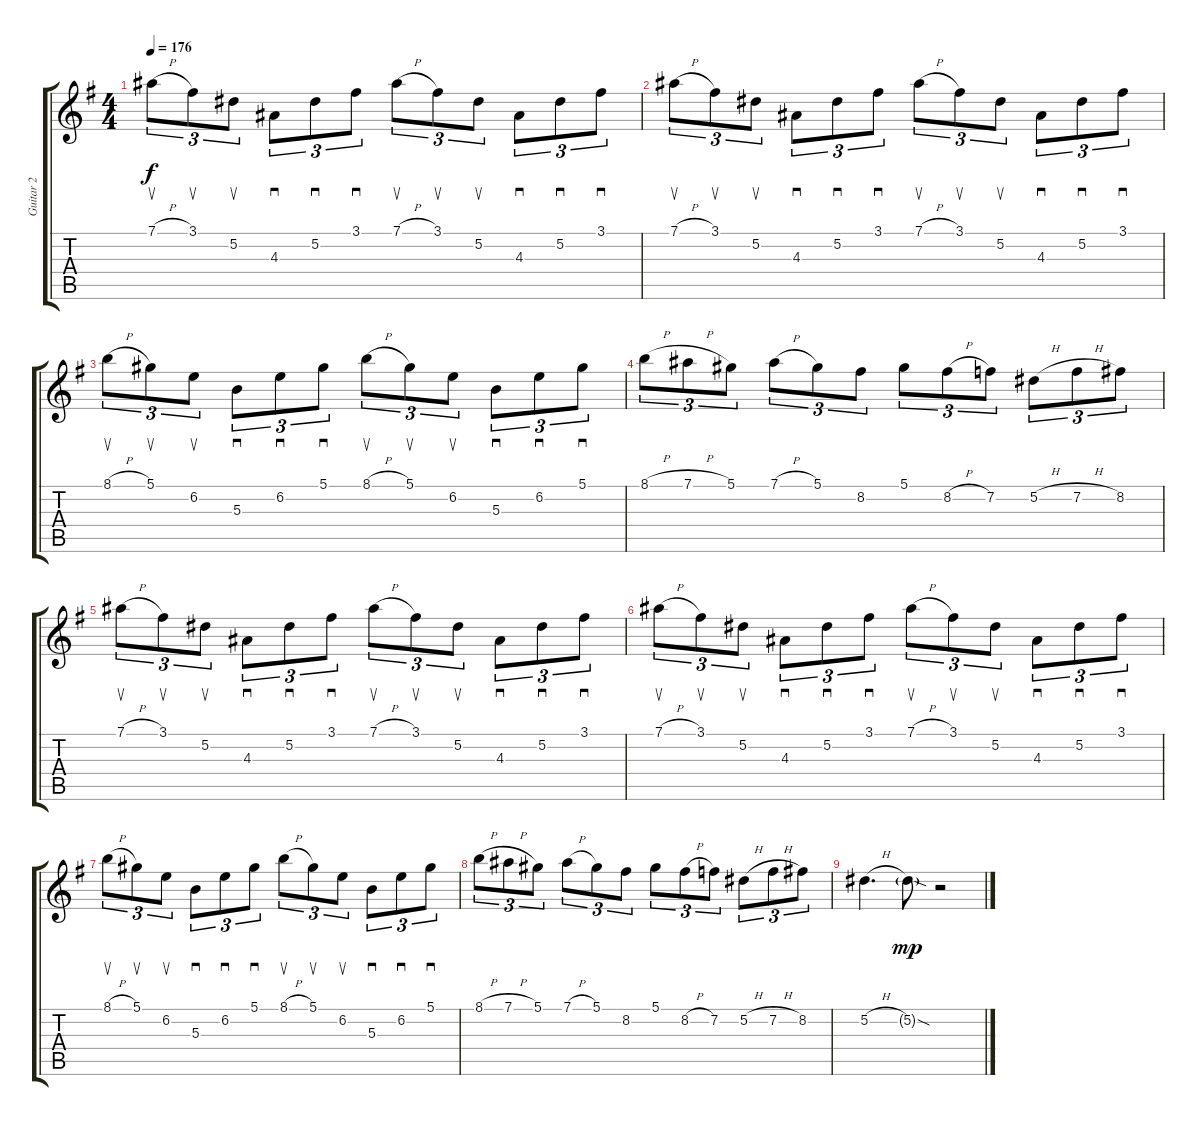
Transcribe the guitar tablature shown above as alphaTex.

\track ("Guitar 2" "Guitar 2") {instrument overdrivenguitar}
\staff {score tabs}
\tuning (Eb4 Bb3 Gb3 Db3 Ab2 Eb2) {hide}
\ts (4 4)
\tempo 176
\clef g2
\ks g
7.1{h}.8{su tu (3 2) dy f} 3.1.8{su tu (3 2)} 5.2.8{su tu (3 2)} 4.3.8{sd tu (3 2)} 5.2.8{sd tu (3 2)} 3.1.8{sd tu (3 2)} 7.1{h}.8{su tu (3 2)} 3.1.8{su tu (3 2)} 5.2.8{su tu (3 2)} 4.3.8{sd tu (3 2)} 5.2.8{sd tu (3 2)} 3.1.8{sd tu (3 2)} |
7.1{h}.8{su tu (3 2)} 3.1.8{su tu (3 2)} 5.2.8{su tu (3 2)} 4.3.8{sd tu (3 2)} 5.2.8{sd tu (3 2)} 3.1.8{sd tu (3 2)} 7.1{h}.8{su tu (3 2)} 3.1.8{su tu (3 2)} 5.2.8{su tu (3 2)} 4.3.8{sd tu (3 2)} 5.2.8{sd tu (3 2)} 3.1.8{sd tu (3 2)} |
8.1{h}.8{su tu (3 2)} 5.1.8{su tu (3 2)} 6.2.8{su tu (3 2)} 5.3.8{sd tu (3 2)} 6.2.8{sd tu (3 2)} 5.1.8{sd tu (3 2)} 8.1{h}.8{su tu (3 2)} 5.1.8{su tu (3 2)} 6.2.8{su tu (3 2)} 5.3.8{sd tu (3 2)} 6.2.8{sd tu (3 2)} 5.1.8{sd tu (3 2)} |
8.1{h}.8{tu (3 2)} 7.1{h}.8{tu (3 2)} 5.1.8{tu (3 2)} 7.1{h}.8{tu (3 2)} 5.1.8{tu (3 2)} 8.2.8{tu (3 2)} 5.1.8{tu (3 2)} 8.2{h}.8{tu (3 2)} 7.2.8{tu (3 2)} 5.2{h}.8{tu (3 2)} 7.2{h}.8{tu (3 2)} 8.2.8{tu (3 2)} |
7.1{h}.8{su tu (3 2)} 3.1.8{su tu (3 2)} 5.2.8{su tu (3 2)} 4.3.8{sd tu (3 2)} 5.2.8{sd tu (3 2)} 3.1.8{sd tu (3 2)} 7.1{h}.8{su tu (3 2)} 3.1.8{su tu (3 2)} 5.2.8{su tu (3 2)} 4.3.8{sd tu (3 2)} 5.2.8{sd tu (3 2)} 3.1.8{sd tu (3 2)} |
7.1{h}.8{su tu (3 2)} 3.1.8{su tu (3 2)} 5.2.8{su tu (3 2)} 4.3.8{sd tu (3 2)} 5.2.8{sd tu (3 2)} 3.1.8{sd tu (3 2)} 7.1{h}.8{su tu (3 2)} 3.1.8{su tu (3 2)} 5.2.8{su tu (3 2)} 4.3.8{sd tu (3 2)} 5.2.8{sd tu (3 2)} 3.1.8{sd tu (3 2)} |
8.1{h}.8{su tu (3 2)} 5.1.8{su tu (3 2)} 6.2.8{su tu (3 2)} 5.3.8{sd tu (3 2)} 6.2.8{sd tu (3 2)} 5.1.8{sd tu (3 2)} 8.1{h}.8{su tu (3 2)} 5.1.8{su tu (3 2)} 6.2.8{su tu (3 2)} 5.3.8{sd tu (3 2)} 6.2.8{sd tu (3 2)} 5.1.8{sd tu (3 2)} |
8.1{h}.8{tu (3 2)} 7.1{h}.8{tu (3 2)} 5.1.8{tu (3 2)} 7.1{h}.8{tu (3 2)} 5.1.8{tu (3 2)} 8.2.8{tu (3 2)} 5.1.8{tu (3 2)} 8.2{h}.8{tu (3 2)} 7.2.8{tu (3 2)} 5.2{h}.8{tu (3 2)} 7.2{h}.8{tu (3 2)} 8.2.8{tu (3 2)} |
5.2{h}.4{d} 5.2{sod g}.8{dy mp} r.2
